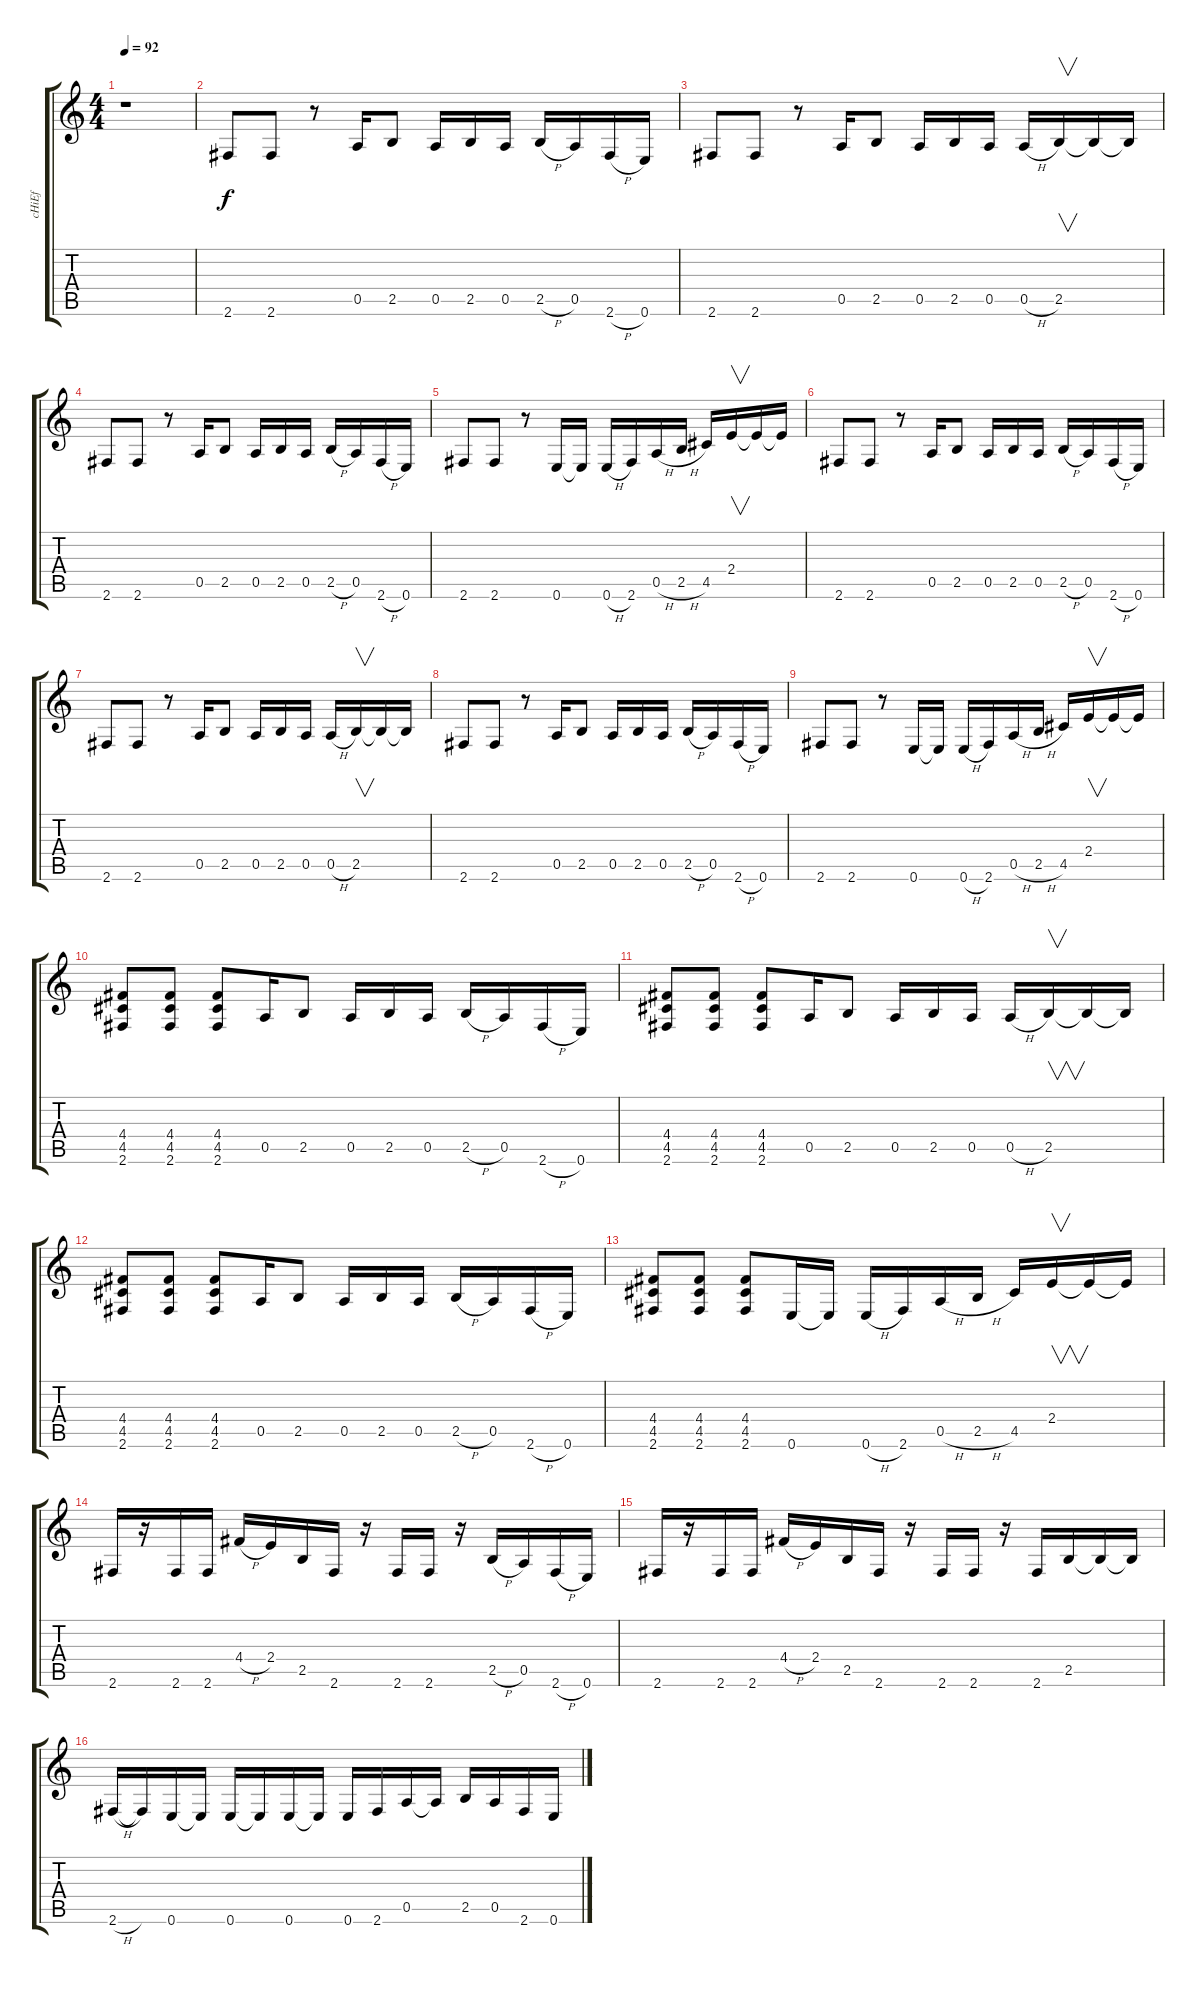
\track ("cHiEf" "cHiEf") {instrument acousticguitarnylon}
\staff {score tabs}
\tuning (E4 B3 G3 D3 A2 E2) {hide}
\ts (4 4)
\tempo 92
\clef g2
\ks c
r.1{dy f instrument acousticguitarnylon} |
2.6.8 2.6.8 r.8 0.5.16 2.5.8 0.5.16 2.5.16 0.5.16 2.5{h}.16 0.5.16 2.6{h}.16 0.6.16 |
2.6.8 2.6.8 r.8 0.5.16 2.5.8 0.5.16 2.5.16 0.5.16 0.5{h}.16 2.5.16{v} 2.5{t}.16 2.5{t}.16 |
2.6.8 2.6.8 r.8 0.5.16 2.5.8 0.5.16 2.5.16 0.5.16 2.5{h}.16 0.5.16 2.6{h}.16 0.6.16 |
2.6.8 2.6.8 r.8 0.6.16 0.6{t}.16 0.6{h}.16 2.6.16 0.5{h}.16 2.5{h}.16 4.5.16 2.4.16{v} 2.4{t}.16 2.4{t}.16 |
2.6.8 2.6.8 r.8 0.5.16 2.5.8 0.5.16 2.5.16 0.5.16 2.5{h}.16 0.5.16 2.6{h}.16 0.6.16 |
2.6.8 2.6.8 r.8 0.5.16 2.5.8 0.5.16 2.5.16 0.5.16 0.5{h}.16 2.5.16{v} 2.5{t}.16 2.5{t}.16 |
2.6.8 2.6.8 r.8 0.5.16 2.5.8 0.5.16 2.5.16 0.5.16 2.5{h}.16 0.5.16 2.6{h}.16 0.6.16 |
2.6.8 2.6.8 r.8 0.6.16 0.6{t}.16 0.6{h}.16 2.6.16 0.5{h}.16 2.5{h}.16 4.5.16 2.4.16{v} 2.4{t}.16 2.4{t}.16 |
(4.4 4.5 2.6).8{instrument overdrivenguitar} (4.4 4.5 2.6).8 (4.4 4.5 2.6).8 0.5.16 2.5.8 0.5.16 2.5.16 0.5.16 2.5{h}.16 0.5.16 2.6{h}.16 0.6.16 |
(4.4 4.5 2.6).8 (4.4 4.5 2.6).8 (4.4 4.5 2.6).8 0.5.16 2.5.8 0.5.16 2.5.16 0.5.16 0.5{h}.16 2.5.16{v} 2.5{t}.16 2.5{t}.16 |
(4.4 4.5 2.6).8 (4.4 4.5 2.6).8 (4.4 4.5 2.6).8 0.5.16 2.5.8 0.5.16 2.5.16 0.5.16 2.5{h}.16 0.5.16 2.6{h}.16 0.6.16 |
(4.4 4.5 2.6).8 (4.4 4.5 2.6).8 (4.4 4.5 2.6).8 0.6.16 0.6{t}.16 0.6{h}.16 2.6.16 0.5{h}.16 2.5{h}.16 4.5.16 2.4.16{v} 2.4{t}.16 2.4{t}.16 |
2.6.16 r.16 2.6.16 2.6.16 4.4{h}.16 2.4.16 2.5.16 2.6.16 r.16 2.6.16 2.6.16 r.16 2.5{h}.16 0.5.16 2.6{h}.16 0.6.16 |
2.6.16 r.16 2.6.16 2.6.16 4.4{h}.16 2.4.16 2.5.16 2.6.16 r.16 2.6.16 2.6.16 r.16 2.6.16 2.5.16 2.5{t}.16 2.5{t}.16 |
2.6{h}.16 2.6{t}.16 0.6.16 0.6{t}.16 0.6.16 0.6{t}.16 0.6.16 0.6{t}.16 0.6.16 2.6.16 0.5.16 0.5{t}.16 2.5.16 0.5.16 2.6.16 0.6.16
